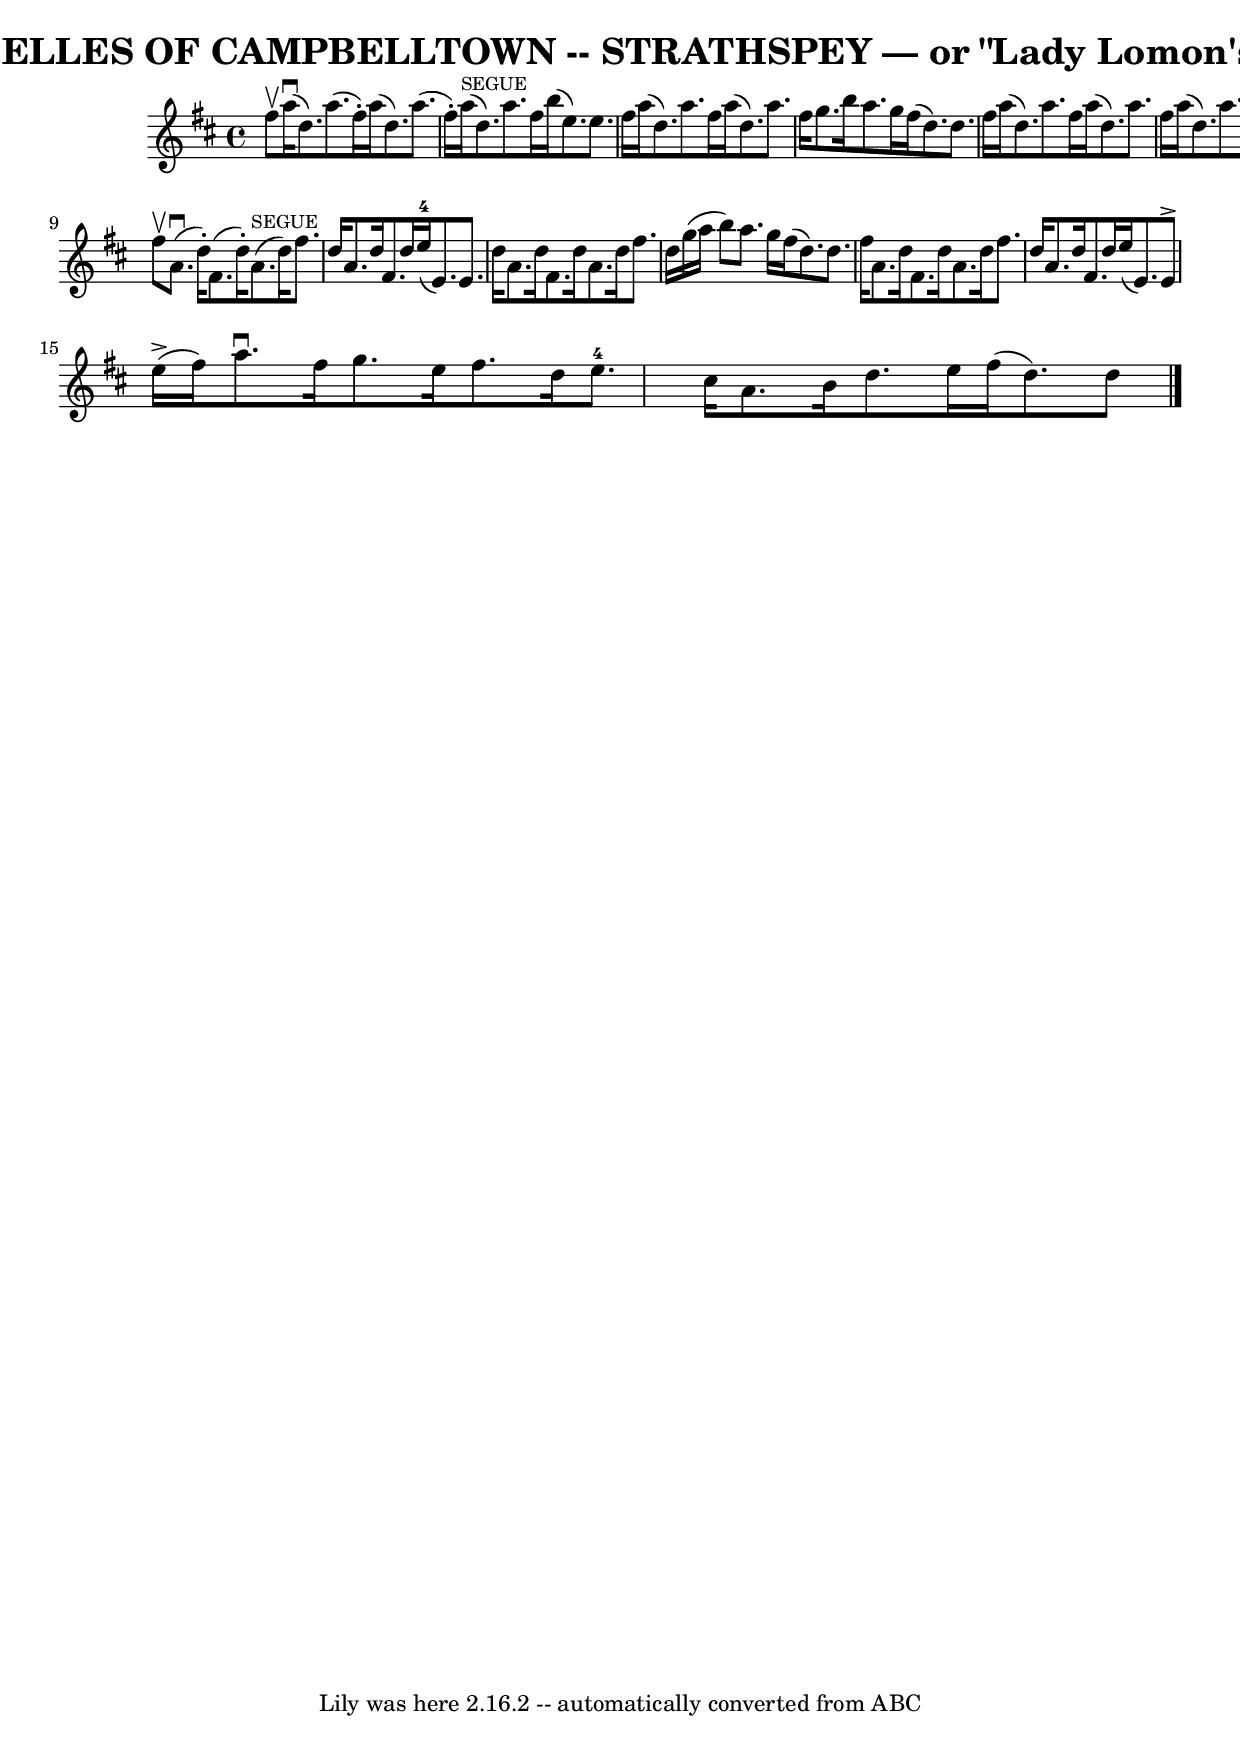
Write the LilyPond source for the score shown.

\version "2.16.2"
\include "Mammoth.ily"
\header {
  %% book = "Ryan's Mammoth Collection of Fiddle Tunes"
  crossRefNumber = "1"
  footnotes = ""
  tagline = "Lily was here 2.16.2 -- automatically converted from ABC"
  title = "BELLES OF CAMPBELLTOWN -- STRATHSPEY — or \"Lady Lomon's\""

}
voicedefault =  {


  \override Staff.TimeSignature #'style = #'C
  \time 4/4 % %slurgraces 1
  
  \key d \major
  fis''8^\upbow   |
  a''16 (^\downbow d''8.)   
  a''8. (fis''16-.) a''16 (d''8.) a''8. (fis''16-.)   
  |
  a''16^\segue(d''8.) a''8. fis''16 b''16 (e''8.-) e''8. fis''16    |
  a''16 (d''8.) a''8. fis''16    
  a''16 (d''8.) a''8. fis''16    |
  g''8. b''16 a''8.    
  g''16 fis''16 (d''8.) d''8. fis''16    |
  a''16 (
  d''8.) a''8. fis''16 a''16 (d''8.) a''8. fis''16    
  |
  a''16 (d''8.) a''8. fis''16 b''16 (e''8.)   
  e''8. fis''16    |
  a''16 (d''8.) a''8. fis''16    
  a''16 (d''8.) a''8. fis''16    |
  g''8. b''16 a''8.    
  g''16 fis''16 (d''8.) d''8    \bar "|." fis''8^\upbow   
  |
  a'8. (^\downbow d''16-.) fis'8. (d''16-.) a'8.^\segue(d''16) fis''8. d''16    |
  a'8. d''16 fis'8.  
  d''16 e''16-4(e'8.) e'8. d''16    |
  a'8.    
  d''16 fis'8. d''16 a'8. d''16 fis''8. d''16    |
  
  g''16 (a''16 b''8) a''8. g''16 fis''16 (d''8.) d''8.   
  fis''16    |
  a'8. d''16 fis'8. d''16 a'8. d''16    
  fis''8. d''16    |
  a'8. d''16 fis'8. d''16 e''16 (
  e'8.) e'8^\accent e''16 (^\accent fis''16)   |
  a''8.^\downbow fis''16 g''8. e''16 fis''8. d''16 e''8.-4   
  cis''16    |
  a'8. b'16 d''8. e''16 fis''16 (d''8.)   
  d''8    \bar "|."   

}

\score{
  <<

    \context Staff="default"
    {
      \voicedefault 
      
    }

  >>
  \layout {
    
  }
  \midi {
  }

}
